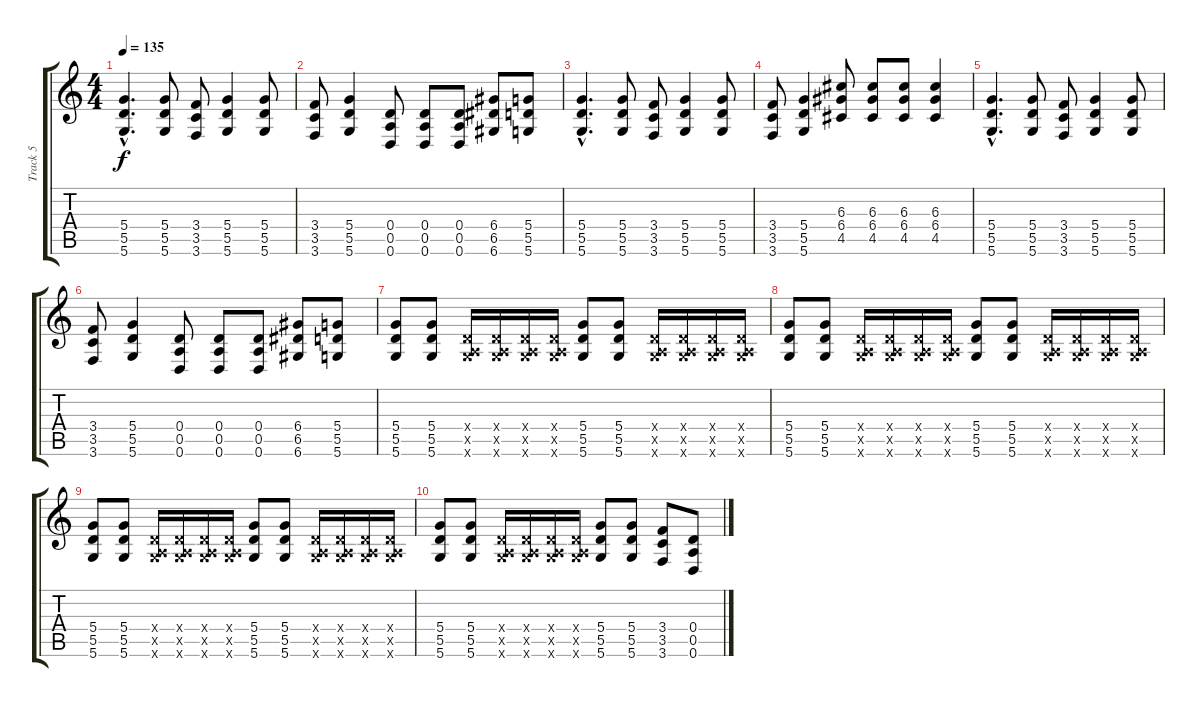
\track ("Track 5" "Track 5") {instrument distortionguitar}
\staff {score tabs}
\tuning (E4 B3 G3 D3 A2 D2) {hide}
\ts (4 4)
\tempo 135
\clef g2
\ks c
(5.4{hac} 5.5{hac} 5.6{hac}).4{d dy f} (5.4 5.5 5.6).8 (3.4 3.5 3.6).8 (5.4 5.5 5.6).4 (5.4 5.5 5.6).8 |
(3.4 3.5 3.6).8 (5.4 5.5 5.6).4 (0.4 0.5 0.6).8 (0.4 0.5 0.6).8 (0.4 0.5 0.6).8 (6.4 6.5 6.6).8 (5.4 5.5 5.6).8 |
(5.4{hac} 5.5{hac} 5.6{hac}).4{d} (5.4 5.5 5.6).8 (3.4 3.5 3.6).8 (5.4 5.5 5.6).4 (5.4 5.5 5.6).8 |
(3.4 3.5 3.6).8 (5.4 5.5 5.6).4 (6.3 6.4 4.5).8 (6.3 6.4 4.5).8 (6.3 6.4 4.5).8 (6.3 6.4 4.5).4 |
(5.4{hac} 5.5{hac} 5.6{hac}).4{d} (5.4 5.5 5.6).8 (3.4 3.5 3.6).8 (5.4 5.5 5.6).4 (5.4 5.5 5.6).8 |
(3.4 3.5 3.6).8 (5.4 5.5 5.6).4 (0.4 0.5 0.6).8 (0.4 0.5 0.6).8 (0.4 0.5 0.6).8 (6.4 6.5 6.6).8 (5.4 5.5 5.6).8 |
(5.4 5.5 5.6).8 (5.4 5.5 5.6).8 (0.4{x} 0.5{x} 5.6{x}).16 (0.4{x} 0.5{x} 5.6{x}).16 (0.4{x} 0.5{x} 5.6{x}).16 (0.4{x} 0.5{x} 5.6{x}).16 (5.4 5.5 5.6).8 (5.4 5.5 5.6).8 (0.4{x} 0.5{x} 5.6{x}).16 (0.4{x} 0.5{x} 5.6{x}).16 (0.4{x} 0.5{x} 5.6{x}).16 (0.4{x} 0.5{x} 5.6{x}).16 |
(5.4 5.5 5.6).8 (5.4 5.5 5.6).8 (0.4{x} 0.5{x} 5.6{x}).16 (0.4{x} 0.5{x} 5.6{x}).16 (0.4{x} 0.5{x} 5.6{x}).16 (0.4{x} 0.5{x} 5.6{x}).16 (5.4 5.5 5.6).8 (5.4 5.5 5.6).8 (0.4{x} 0.5{x} 5.6{x}).16 (0.4{x} 0.5{x} 5.6{x}).16 (0.4{x} 0.5{x} 5.6{x}).16 (0.4{x} 0.5{x} 5.6{x}).16 |
(5.4 5.5 5.6).8 (5.4 5.5 5.6).8 (0.4{x} 0.5{x} 5.6{x}).16 (0.4{x} 0.5{x} 5.6{x}).16 (0.4{x} 0.5{x} 5.6{x}).16 (0.4{x} 0.5{x} 5.6{x}).16 (5.4 5.5 5.6).8 (5.4 5.5 5.6).8 (0.4{x} 0.5{x} 5.6{x}).16 (0.4{x} 0.5{x} 5.6{x}).16 (0.4{x} 0.5{x} 5.6{x}).16 (0.4{x} 0.5{x} 5.6{x}).16 |
(5.4 5.5 5.6).8 (5.4 5.5 5.6).8 (0.4{x} 0.5{x} 5.6{x}).16 (0.4{x} 0.5{x} 5.6{x}).16 (0.4{x} 0.5{x} 5.6{x}).16 (0.4{x} 0.5{x} 5.6{x}).16 (5.4 5.5 5.6).8 (5.4 5.5 5.6).8 (3.4 3.5 3.6).8 (0.4 0.5 0.6).8
